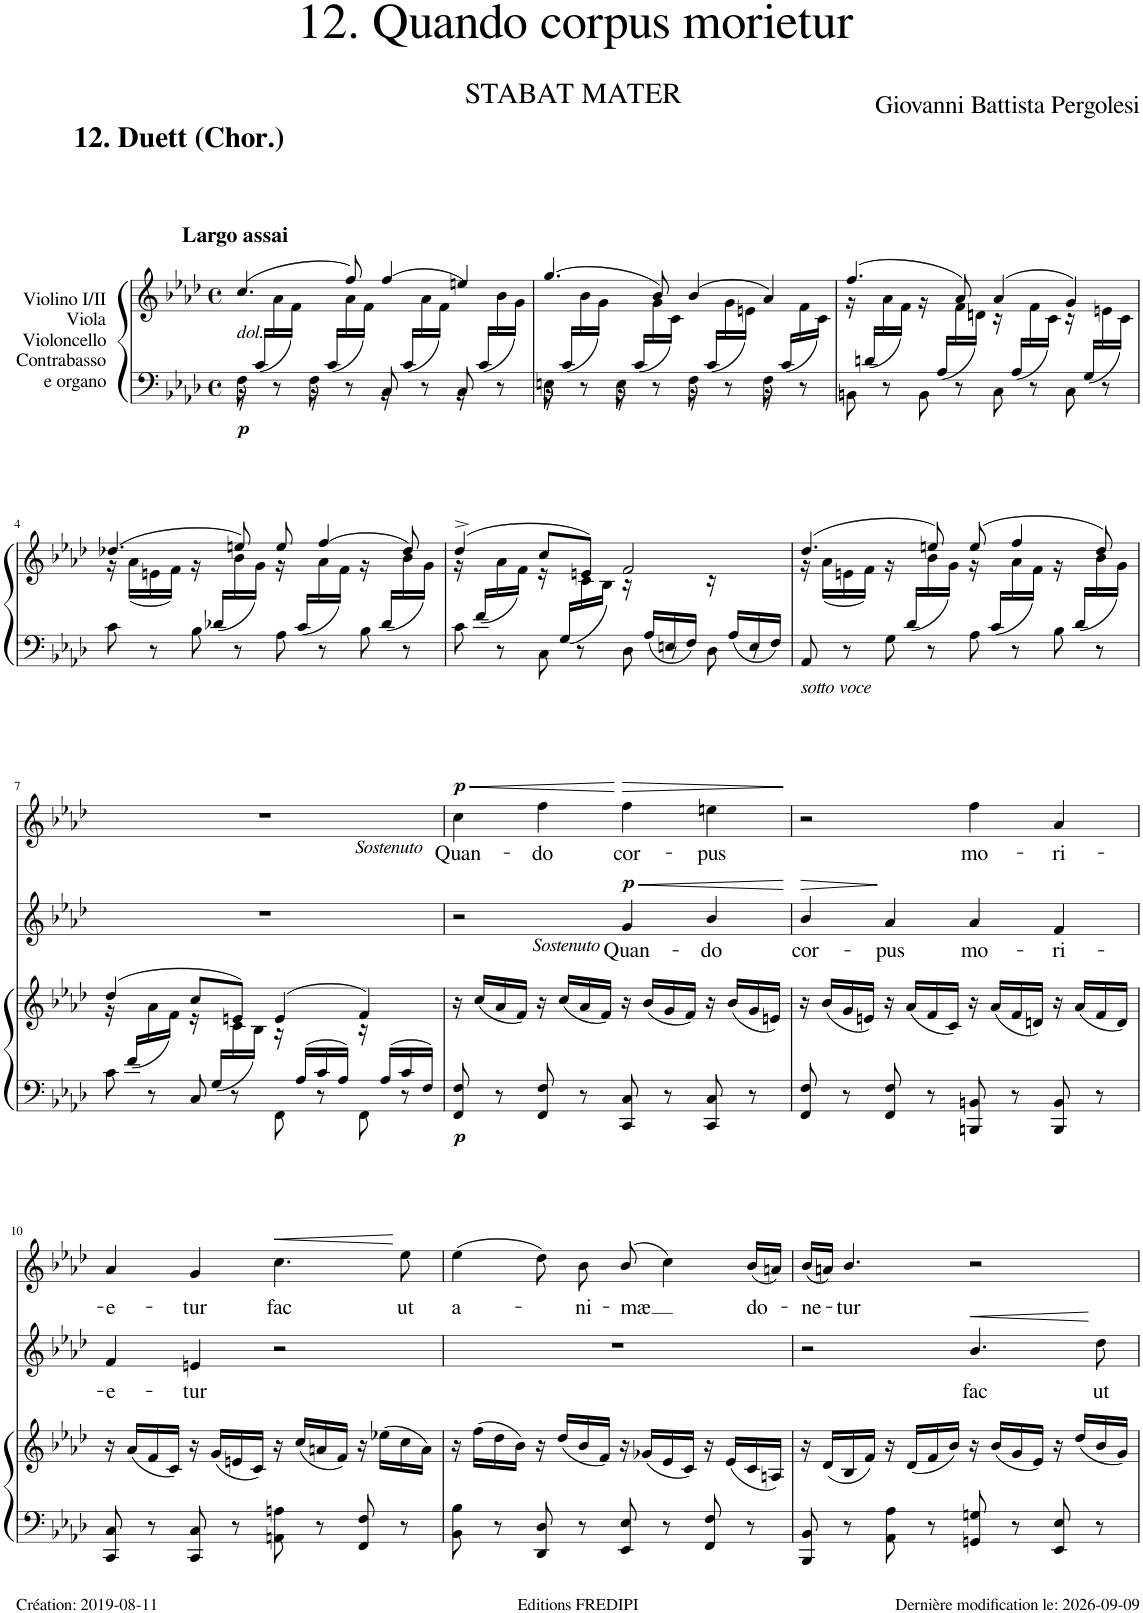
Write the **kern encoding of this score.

**kern	**kern	**dynam	**kern	**text	**dynam	**kern	**text	**dynam
*part3	*part3	*part3	*part2	*part2	*part2	*part1	*part1	*part1
*staff4	*staff3	*staff3/4	*staff2	*staff2	*staff2	*staff1	*staff1	*staff1
*I"Violino I/II Viola Violoncello Contrabasso e organo	*	*	*I"Alti	*	*	*I"Soprani	*	*
*clefF4	*clefG2	*	*clefG2	*	*	*clefG2	*	*
*k[b-e-a-d-]	*k[b-e-a-d-]	*	*k[b-e-a-d-]	*	*	*k[b-e-a-d-]	*	*
*M4/4	*M4/4	*	*M4/4	*	*	*M4/4	*	*
*met(c)	*met(c)	*	*met(c)	*	*	*met(c)	*	*
=1	=1	=1	=1	=1	=1	=1	=1	=1
*^	*^	*	*	*	*	*	*	*
!	!	!	!	!	!	!	!	!LO:TX:a:B:t=Largo assai	!	!
!	!	!LO:TX:b:i:t=dol.	!	!	!	!	!	!	!	!
!	!	!	!	!LO:DY:b=2	!	!	!	!	!	!
16ryy	8F\	(>4.cc/	16r	p	1r	.	.	1r	.	.
(<16c/LL	.	.	16ryy	.	.	.	.	.	.	.
8.ryy	8r	.	16a-\	.	.	.	.	.	.	.
.	.	.	16f\JJ)	.	.	.	.	.	.	.
.	8F\	.	16r	.	.	.	.	.	.	.
(<16c/LL	.	.	16ryy	.	.	.	.	.	.	.
8.ryy	8r	8ff/)	16a-\	.	.	.	.	.	.	.
.	.	.	16f\JJ)	.	.	.	.	.	.	.
.	8C/	(>4ff/	16r	.	.	.	.	.	.	.
(<16c/LL	.	.	16ryy	.	.	.	.	.	.	.
8.ryy	8r	.	16a-\	.	.	.	.	.	.	.
.	.	.	16f\JJ)	.	.	.	.	.	.	.
.	8C/	4een/)	16r	.	.	.	.	.	.	.
(<16c/LL	.	.	16ryy	.	.	.	.	.	.	.
8ryy	8r	.	16b-\	.	.	.	.	.	.	.
.	.	.	16g\JJ)	.	.	.	.	.	.	.
=2	=2	=2	=2	=2	=2	=2	=2	=2	=2	=2
16ryy	8En\	(>4.gg/	16r	.	1r	.	.	1r	.	.
(<16c/LL	.	.	16ryy	.	.	.	.	.	.	.
8.ryy	8r	.	16b-\	.	.	.	.	.	.	.
.	.	.	16g\JJ)	.	.	.	.	.	.	.
.	8E\	.	16r	.	.	.	.	.	.	.
(<16c/LL	.	.	16ryy	.	.	.	.	.	.	.
8.ryy	8r	8b-/)	16g\	.	.	.	.	.	.	.
.	.	.	16c\JJ)	.	.	.	.	.	.	.
.	8F\	(>4b-/	16r	.	.	.	.	.	.	.
(<16c/LL	.	.	16ryy	.	.	.	.	.	.	.
8.ryy	8r	.	16g\	.	.	.	.	.	.	.
.	.	.	16en\JJ)	.	.	.	.	.	.	.
.	8F\	4a-/)	16r	.	.	.	.	.	.	.
(<16c/LL	.	.	16ryy	.	.	.	.	.	.	.
8ryy	8r	.	16f\	.	.	.	.	.	.	.
.	.	.	16c\JJ)	.	.	.	.	.	.	.
=3	=3	=3	=3	=3	=3	=3	=3	=3	=3	=3
16ryy	8BBn\	(>4.ff/	16r	.	1r	.	.	1r	.	.
(<16dn/LL	.	.	16ryy	.	.	.	.	.	.	.
8.ryy	8r	.	16a-\	.	.	.	.	.	.	.
.	.	.	16f\JJ)	.	.	.	.	.	.	.
.	8BB\	.	16r	.	.	.	.	.	.	.
(<16A-/LL	.	.	16ryy	.	.	.	.	.	.	.
8.ryy	8r	8a-/)	16f\	.	.	.	.	.	.	.
.	.	.	16dn\JJ)	.	.	.	.	.	.	.
.	8C\	(>4a-/	16r	.	.	.	.	.	.	.
(<16A-/LL	.	.	16ryy	.	.	.	.	.	.	.
8.ryy	8r	.	16f\	.	.	.	.	.	.	.
.	.	.	16c\JJ)	.	.	.	.	.	.	.
.	8C\	4g/)	16r	.	.	.	.	.	.	.
(<16G/LL	.	.	16ryy	.	.	.	.	.	.	.
8ryy	8r	.	16en\	.	.	.	.	.	.	.
.	.	.	16c\JJ)	.	.	.	.	.	.	.
!!LO:LB:g=z
=4	=4	=4	=4	=4	=4	=4	=4	=4	=4	=4
16ryy	8c\	(>4.dd-X/	16r	.	1r	.	.	1r	.	.
.	.	.	(<16a-\LL	.	.	.	.	.	.	.
.	8r	.	16en\	.	.	.	.	.	.	.
.	.	.	16f\JJ)	.	.	.	.	.	.	.
.	8B-\	.	16r	.	.	.	.	.	.	.
(<16d-X/LL	.	.	16ryy	.	.	.	.	.	.	.
8.ryy	8r	8een/)	16b-\	.	.	.	.	.	.	.
.	.	.	16g\JJ)	.	.	.	.	.	.	.
.	8A-\	8ee/	16r	.	.	.	.	.	.	.
(<16c/LL	.	.	16ryy	.	.	.	.	.	.	.
8.ryy	8r	(>4ff/	16a-\	.	.	.	.	.	.	.
.	.	.	16f\JJ)	.	.	.	.	.	.	.
.	8B-\	.	16r	.	.	.	.	.	.	.
(<16d-/LL	.	.	16ryy	.	.	.	.	.	.	.
8ryy	8r	8dd-/)	16b-\	.	.	.	.	.	.	.
.	.	.	16g\JJ)	.	.	.	.	.	.	.
=5	=5	=5	=5	=5	=5	=5	=5	=5	=5	=5
16ryy	8c\	(>4dd-^/	16r	.	1r	.	.	1r	.	.
(<16f/LL	.	.	16ryy	.	.	.	.	.	.	.
8.ryy	8r	.	16a-\	.	.	.	.	.	.	.
.	.	.	16f\JJ)	.	.	.	.	.	.	.
.	8C\	8cc/L	16r	.	.	.	.	.	.	.
(<16G/LL	.	.	16ryy	.	.	.	.	.	.	.
8.ryy	8r	8en/J)	16c\	.	.	.	.	.	.	.
.	.	.	16B-\JJ)	.	.	.	.	.	.	.
.	8D-\	2f/	16r	.	.	.	.	.	.	.
16A-/LL	.	.	8.ryy	.	.	.	.	.	.	.
16En/	8r	.	.	.	.	.	.	.	.	.
16F/JJ	.	.	.	.	.	.	.	.	.	.
16ryy	8D-\	.	16r	.	.	.	.	.	.	.
16A-/LL	.	.	8.ryy	.	.	.	.	.	.	.
16E/	8r	.	.	.	.	.	.	.	.	.
16F/JJ	.	.	.	.	.	.	.	.	.	.
=6	=6	=6	=6	=6	=6	=6	=6	=6	=6	=6
!LO:TX:b:i:t=sotto voce	!	!	!	!	!	!	!	!	!	!
16ryy	8AA-/	(>4.dd-/	16r	.	1r	.	.	1r	.	.
.	.	.	(<16a-\LL	.	.	.	.	.	.	.
.	8r	.	16en\	.	.	.	.	.	.	.
.	.	.	16f\JJ)	.	.	.	.	.	.	.
.	8G\	.	16r	.	.	.	.	.	.	.
(<16d-/LL	.	.	16ryy	.	.	.	.	.	.	.
8.ryy	8r	8een/)	16b-\	.	.	.	.	.	.	.
.	.	.	16g\JJ)	.	.	.	.	.	.	.
.	8A-\	(>8ee/	16r	.	.	.	.	.	.	.
(<16c/LL	.	.	16ryy	.	.	.	.	.	.	.
8.ryy	8r	4ff/	16a-\	.	.	.	.	.	.	.
.	.	.	16f\JJ)	.	.	.	.	.	.	.
.	8B-\	.	16r	.	.	.	.	.	.	.
(<16d-/LL	.	.	16ryy	.	.	.	.	.	.	.
8ryy	8r	8dd-/)	16b-\	.	.	.	.	.	.	.
.	.	.	16g\JJ)	.	.	.	.	.	.	.
!!LO:LB:g=z
=7	=7	=7	=7	=7	=7	=7	=7	=7	=7	=7
16ryy	8c\	(>4dd-/	16r	.	1r	.	.	1r	.	.
(<16f/LL	.	.	16ryy	.	.	.	.	.	.	.
8.ryy	8r	.	16a-\	.	.	.	.	.	.	.
.	.	.	16f\JJ)	.	.	.	.	.	.	.
.	8C/	8cc/L	16r	.	.	.	.	.	.	.
(<16G/LL	.	.	16ryy	.	.	.	.	.	.	.
8.ryy	8r	8en/J)	16c\	.	.	.	.	.	.	.
.	.	.	16B-\JJ)	.	.	.	.	.	.	.
.	8FF\	(>4e/	16r	.	.	.	.	.	.	.
16A-/LL	.	.	8.ryy	.	.	.	.	.	.	.
16c/	8r	.	.	.	.	.	.	.	.	.
16A-/JJ	.	.	.	.	.	.	.	.	.	.
16ryy	8FF\	4f/)	16r	.	.	.	.	.	.	.
16A-/LL	.	.	8.ryy	.	.	.	.	.	.	.
16c/	8r	.	.	.	.	.	.	.	.	.
16F/JJ	.	.	.	.	.	.	.	.	.	.
*v	*v	*	*	*	*	*	*	*	*	*
*	*v	*v	*	*	*	*	*	*	*
=8	=8	=8	=8	=8	=8	=8	=8	=8
!	!	!	!	!	!	!LO:TX:b:i:t=Sostenuto	!	!
!	!	!LO:DY:b=2	!	!	!	!	!LO:LY:b	!LO:HP:b
!	!	!	!	!	!	!	!	!LO:DY:n=1:a
8FF/ 8F/	16r	p	2r	.	.	4cc\	Quan-	< p
.	(<16cc/LL	.	.	.	.	.	.	.
8r	16a-/	.	.	.	.	.	.	.
.	16f/JJ)	.	.	.	.	.	.	.
!	!	!	!	!	!	!	!LO:LY:b	!
8FF/ 8F/	16r	.	.	.	.	4ff\	-do	.
.	(<16cc/LL	.	.	.	.	.	.	.
8r	16a-/	.	.	.	.	.	.	.
.	16f/JJ)	.	.	.	.	.	.	.
!	!	!	!LO:TX:b:i:t=Sostenuto	!	!	!	!	!
!	!	!	!	!LO:LY:b	!LO:HP:b	!	!LO:LY:b	!LO:HP:n=1:b
!	!	!	!	!	!LO:DY:n=1:a	!	!	!
8CC/ 8C/	16r	.	4g/	Quan-	< p	4ff\	cor-	[ >
.	(<16b-/LL	.	.	.	.	.	.	.
8r	16g/	.	.	.	.	.	.	.
.	16f/JJ)	.	.	.	.	.	.	.
!	!	!	!	!LO:LY:b	!	!	!LO:LY:b	!
8CC/ 8C/	16r	.	4b-/	-do	.	4een\	-pus	.
.	(<16b-/LL	.	.	.	.	.	.	.
8r	16g/	.	.	.	.	.	.	.
.	16en/JJ)	.	.	.	.	.	.	.
.	.	.	.	.	[	.	.	]
=9	=9	=9	=9	=9	=9	=9	=9	=9
!	!	!	!	!LO:LY:b	!LO:HP:b	!	!	!
8FF/ 8F/	16r	.	4b-/	cor-	>	2r	.	.
.	(<16b-/LL	.	.	.	.	.	.	.
8r	16g/	.	.	.	.	.	.	.
.	16en/JJ)	.	.	.	.	.	.	.
!	!	!	!	!LO:LY:b	!	!	!	!
8FF/ 8F/	16r	.	4a-/	-pus	]	.	.	.
.	(16a-/LL	.	.	.	.	.	.	.
8r	16f/	.	.	.	.	.	.	.
.	16c/JJ)	.	.	.	.	.	.	.
!	!	!	!	!LO:LY:b	!	!	!LO:LY:b	!
8BBBn/ 8BBn/	16r	.	4a-/	mo-	.	4ff\	mo-	.
.	(16a-/LL	.	.	.	.	.	.	.
8r	16f/	.	.	.	.	.	.	.
.	16dn/JJ)	.	.	.	.	.	.	.
!	!	!	!	!LO:LY:b	!	!	!LO:LY:b	!
8BBB/ 8BB/	16r	.	4f/	-ri-	.	4a-/	-ri-	.
.	(16a-/LL	.	.	.	.	.	.	.
8r	16f/	.	.	.	.	.	.	.
.	16d/JJ)	.	.	.	.	.	.	.
!!LO:LB:g=z
=10	=10	=10	=10	=10	=10	=10	=10	=10
!	!	!	!	!LO:LY:b	!	!	!LO:LY:b	!
8CC/ 8C/	16r	.	4f/	-e-	.	4a-/	-e-	.
.	(<16a-/LL	.	.	.	.	.	.	.
8r	16f/	.	.	.	.	.	.	.
.	16c/JJ)	.	.	.	.	.	.	.
!	!	!	!	!LO:LY:b	!	!	!LO:LY:b	!
8CC/ 8C/	16r	.	4en/	-tur	.	4g/	-tur	.
.	(<16g/LL	.	.	.	.	.	.	.
8r	16en/	.	.	.	.	.	.	.
.	16c/JJ)	.	.	.	.	.	.	.
!	!	!	!	!	!	!	!LO:LY:b	!LO:HP:b
8AAn\ 8An\	16r	.	2r	.	.	4.cc\	fac	<
.	(<16cc/LL	.	.	.	.	.	.	.
8r	16an/	.	.	.	.	.	.	.
.	16f/JJ)	.	.	.	.	.	.	.
8FF/ 8F/	16r	.	.	.	.	.	.	.
.	(>16ee-X\LL	.	.	.	.	.	.	.
!	!	!	!	!	!	!	!LO:LY:b	!
8r	16cc\	.	.	.	.	8ee-\	ut	[
.	16a\JJ)	.	.	.	.	.	.	.
=11	=11	=11	=11	=11	=11	=11	=11	=11
!	!	!	!	!	!	!	!LO:LY:b	!
8BB-\ 8B-\	16r	.	1r	.	.	(>4ee-\	a-	.
.	(>16ff\LL	.	.	.	.	.	.	.
8r	16dd-\	.	.	.	.	.	.	.
.	16b-\JJ)	.	.	.	.	.	.	.
8DD-/ 8D-/	16r	.	.	.	.	8dd-\)	.	.
.	(<16dd-/LL	.	.	.	.	.	.	.
!	!	!	!	!	!	!	!LO:LY:b	!
8r	16b-/	.	.	.	.	8b-\	-ni-	.
.	16f/JJ)	.	.	.	.	.	.	.
!	!	!	!	!	!	!	!LO:LY:b	!
8EE-/ 8E-/	16r	.	.	.	.	(>8b-/	-mæ	.
.	(<16g-X/LL	.	.	.	.	.	.	.
8r	16e-/	.	.	.	.	4cc\)	.	.
.	16c/JJ)	.	.	.	.	.	.	.
8FF/ 8F/	16r	.	.	.	.	.	.	.
.	(<16e-/LL	.	.	.	.	.	.	.
!	!	!	!	!	!	!	!LO:LY:b	!
8r	16c/	.	.	.	.	(<16b-/LL	do-	.
.	16An/JJ)	.	.	.	.	16an/JJ)	.	.
=12	=12	=12	=12	=12	=12	=12	=12	=12
!	!	!	!	!	!	!	!LO:LY:b	!
8BBB-/ 8BB-/	16r	.	2r	.	.	(<16b-/LL	-ne-	.
.	(<16d-/LL	.	.	.	.	16an/JJ)	.	.
!	!	!	!	!	!	!	!LO:LY:b	!
8r	16B-/	.	.	.	.	4.b-/	-tur	.
.	16f/JJ)	.	.	.	.	.	.	.
8AA-\ 8A-\	16r	.	.	.	.	.	.	.
.	(<16d-/LL	.	.	.	.	.	.	.
8r	16f/	.	.	.	.	.	.	.
.	16b-/JJ)	.	.	.	.	.	.	.
!	!	!	!	!LO:LY:b	!LO:HP:b	!	!	!
8GGn/ 8Gn/	16r	.	4.b-/	fac	<	2r	.	.
.	(<16b-/LL	.	.	.	.	.	.	.
8r	16g/	.	.	.	.	.	.	.
.	16e-/JJ)	.	.	.	.	.	.	.
8EE-/ 8E-/	16r	.	.	.	.	.	.	.
.	(<16dd-/LL	.	.	.	.	.	.	.
!	!	!	!	!LO:LY:b	!	!	!	!
8r	16b-/	.	8dd-\	ut	[	.	.	.
.	16g/JJ)	.	.	.	.	.	.	.
=	=	=	=	=	=	=	=	=
*-	*-	*-	*-	*-	*-	*-	*-	*-
